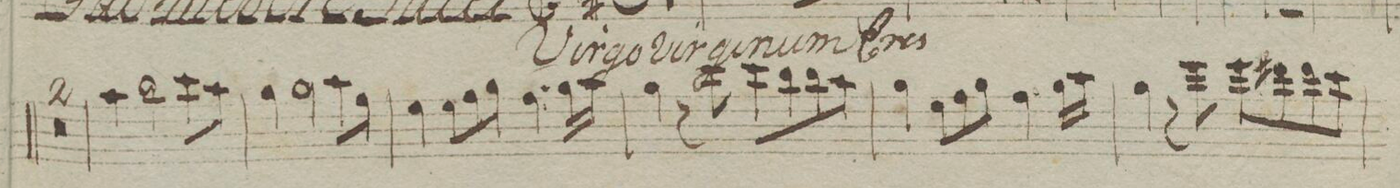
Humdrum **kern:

**kern	**dynam
*I"Clarinetto 1mo in B.	*
*clefG2	*
*k[f#]	*
*met(c)	*
*M4/4	*
2bbX\@	.
2r@	.
=11	=11
0r	.
=12	=12
=13	=13
4gg\	.
2aa\	.
8bbX\L	.
8gg\J	.
=14	=14
4ff#\	.
2ff#\	.
8gg\L	.
8ee\J	.
=15	=15
4dd\	.
*Xtuplet	*
12dd\L	.
12ee\	.
12ff#\J	.
(4.ee\	.
16ff#\LL)	.
16gg\JJ	.
=16	=16
4ff#\	.
8r	.
8bbX\	.
8bb\L	.
8aa\	.
8aa\	.
8gg\J	.
=17	=17
4ff#\	.
12dd\L	.
12ee\	.
12ff#\J	.
4.ee\	.
16ff#\LL	.
16gg\JJ	.
=18	=18
4ff#\	.
8r	.
8ddd\	.
8ddd\L	.
8ccc#X\	.
8ccc#\	.
8bbX\J	.
=19	=19
*-	*-
